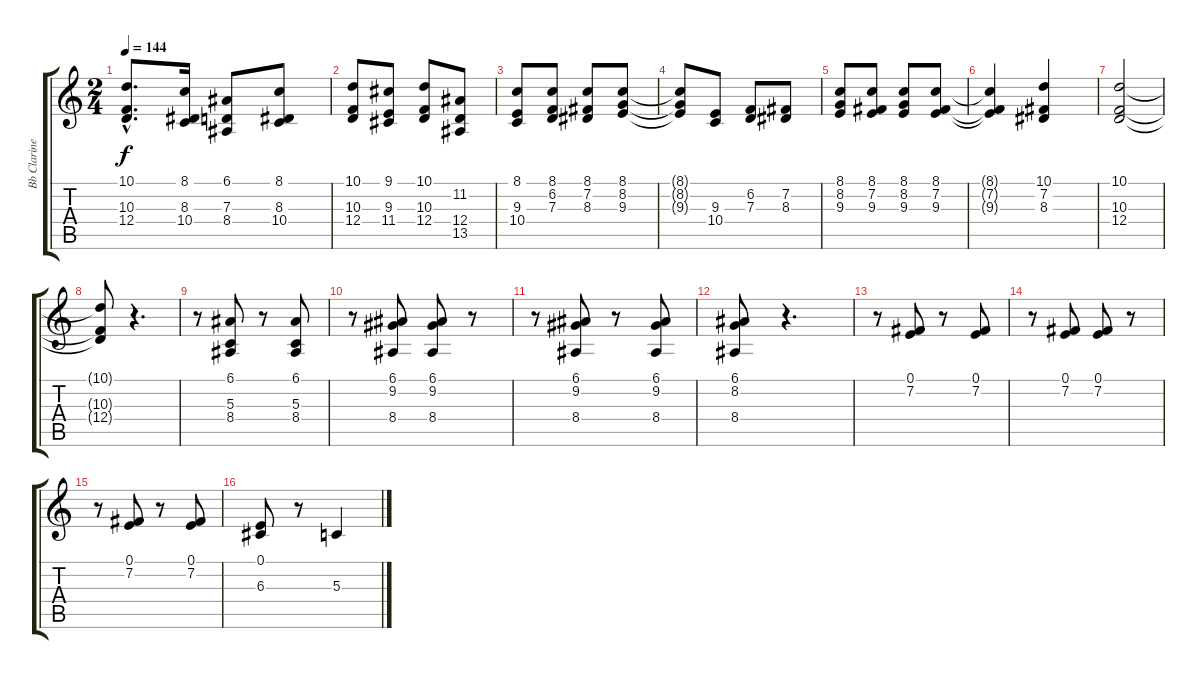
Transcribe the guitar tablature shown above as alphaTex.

\track ("Bb Clarinet         " "Bb Clarine") {instrument clarinet}
\staff {score tabs}
\tuning (E4 B3 G3 D3 A2 E2) {hide}
\ts (2 4)
\tempo 144
\clef g2
\ks c
(10.1{hac} 10.3{hac} 12.4{hac}).8{d dy f instrument clarinet} (8.1 8.3 10.4).16 (6.1 7.3 8.4).8 (8.1 8.3 10.4).8 |
(10.1 10.3 12.4).8 (9.1 9.3 11.4).8 (10.1 10.3 12.4).8 (11.2 12.4 13.5).8 |
(8.1 9.3 10.4).8 (8.1 6.2 7.3).8 (8.1 7.2 8.3).8 (8.1 8.2 9.3).8 |
(8.1{t} 8.2{t} 9.3{t}).8 (9.3 10.4).8 (6.2 7.3).8 (7.2 8.3).8 |
(8.1 8.2 9.3).8 (8.1 7.2 9.3).8 (8.1 8.2 9.3).8 (8.1 7.2 9.3).8 |
(8.1{t} 7.2{t} 9.3{t}).4 (10.1 7.2 8.3).4 |
(10.1 10.3 12.4).2 |
(10.1{t} 10.3{t} 12.4{t}).8 r.4{d} |
r.8 (6.1 5.3 8.4).8 r.8 (6.1 5.3 8.4).8 |
r.8 (6.1 9.2 8.4).8 (6.1 9.2 8.4).8 r.8 |
r.8 (6.1 9.2 8.4).8 r.8 (6.1 9.2 8.4).8 |
(6.1 8.2 8.4).8 r.4{d} |
r.8 (0.1 7.2).8 r.8 (0.1 7.2).8 |
r.8 (0.1 7.2).8 (0.1 7.2).8 r.8 |
r.8 (0.1 7.2).8 r.8 (0.1 7.2).8 |
(0.1 6.3).8 r.8 5.3.4
